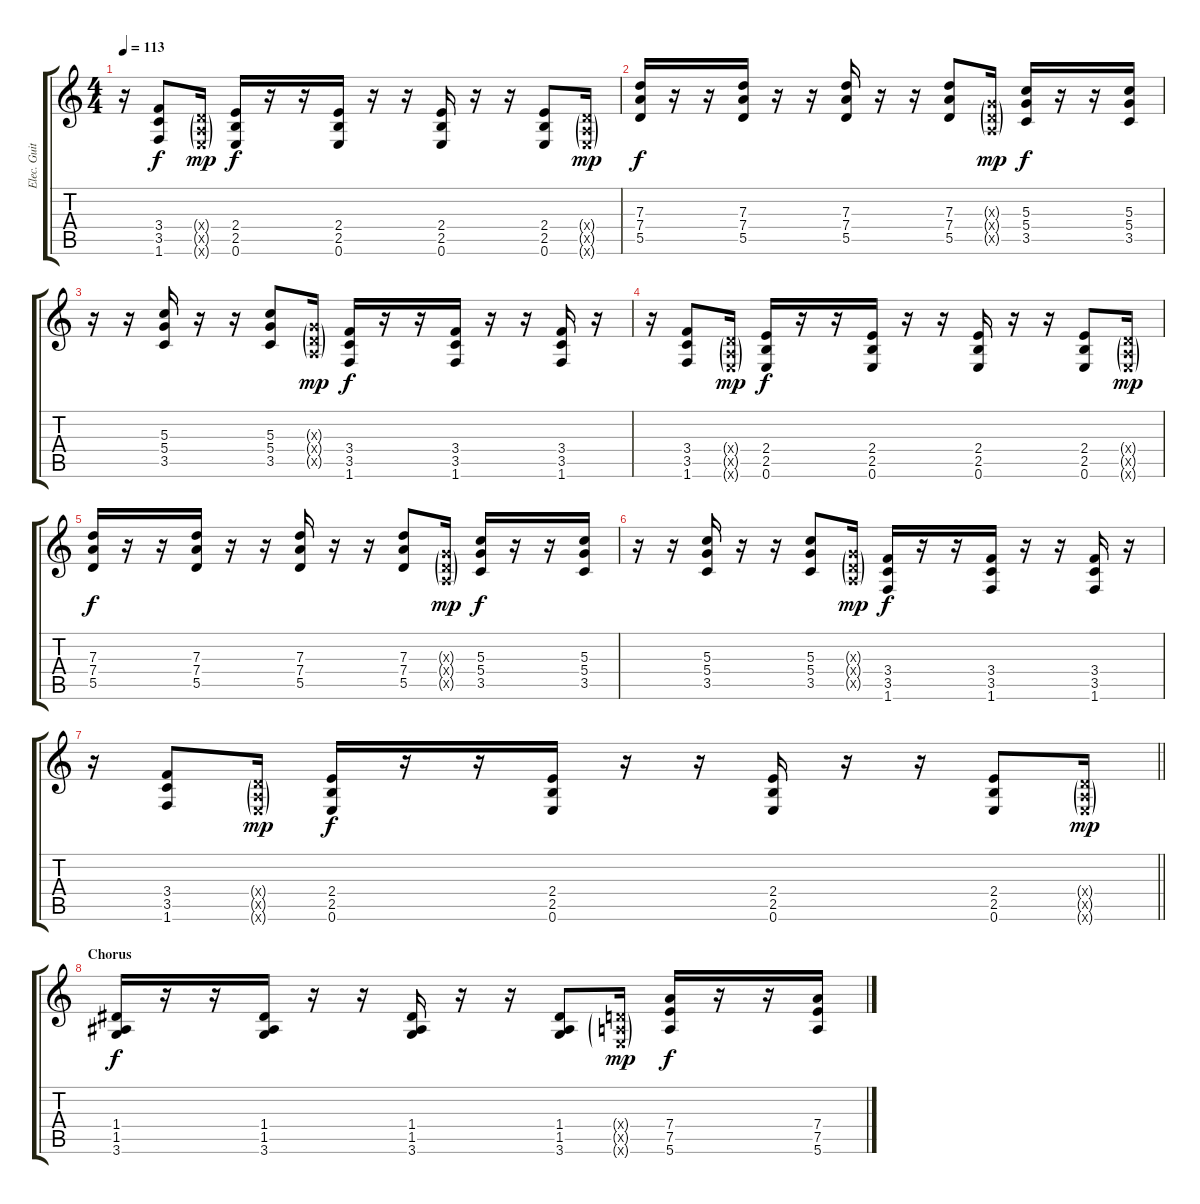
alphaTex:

\track ("Elec. Guitar 1" "Elec. Guit") {instrument distortionguitar}
\staff {score tabs}
\tuning (E4 B3 G3 D3 A2 E2) {hide}
\ts (4 4)
\tempo 113
\clef g2
\ks c
r.16{dy f} (3.4 3.5 1.6).8 (0.4{g x} 0.5{g x} 0.6{g x}).16{dy mp} (2.4 2.5 0.6).16{dy f} r.16 r.16 (2.4 2.5 0.6).16 r.16 r.16 (2.4 2.5 0.6).16 r.16 r.16 (2.4 2.5 0.6).8 (0.4{g x} 0.5{g x} 0.6{g x}).16{dy mp} |
(7.3 7.4 5.5).16{dy f} r.16 r.16 (7.3 7.4 5.5).16 r.16 r.16 (7.3 7.4 5.5).16 r.16 r.16 (7.3 7.4 5.5).8 (0.3{g x} 0.4{g x} 0.5{g x}).16{dy mp} (5.3 5.4 3.5).16{dy f} r.16 r.16 (5.3 5.4 3.5).16 |
r.16 r.16 (5.3 5.4 3.5).16 r.16 r.16 (5.3 5.4 3.5).8 (0.3{g x} 0.4{g x} 0.5{g x}).16{dy mp} (3.4 3.5 1.6).16{dy f} r.16 r.16 (3.4 3.5 1.6).16 r.16 r.16 (3.4 3.5 1.6).16 r.16 |
r.16 (3.4 3.5 1.6).8 (0.4{g x} 0.5{g x} 0.6{g x}).16{dy mp} (2.4 2.5 0.6).16{dy f} r.16 r.16 (2.4 2.5 0.6).16 r.16 r.16 (2.4 2.5 0.6).16 r.16 r.16 (2.4 2.5 0.6).8 (0.4{g x} 0.5{g x} 0.6{g x}).16{dy mp} |
(7.3 7.4 5.5).16{dy f} r.16 r.16 (7.3 7.4 5.5).16 r.16 r.16 (7.3 7.4 5.5).16 r.16 r.16 (7.3 7.4 5.5).8 (0.3{g x} 0.4{g x} 0.5{g x}).16{dy mp} (5.3 5.4 3.5).16{dy f} r.16 r.16 (5.3 5.4 3.5).16 |
r.16 r.16 (5.3 5.4 3.5).16 r.16 r.16 (5.3 5.4 3.5).8 (0.3{g x} 0.4{g x} 0.5{g x}).16{dy mp} (3.4 3.5 1.6).16{dy f} r.16 r.16 (3.4 3.5 1.6).16 r.16 r.16 (3.4 3.5 1.6).16 r.16 |
\barLineRight lightlight
r.16 (3.4 3.5 1.6).8 (0.4{g x} 0.5{g x} 0.6{g x}).16{dy mp} (2.4 2.5 0.6).16{dy f} r.16 r.16 (2.4 2.5 0.6).16 r.16 r.16 (2.4 2.5 0.6).16 r.16 r.16 (2.4 2.5 0.6).8 (0.4{g x} 0.5{g x} 0.6{g x}).16{dy mp} |
\section ("" "Chorus")
(1.4 1.5 3.6).16{dy f} r.16 r.16 (1.4 1.5 3.6).16 r.16 r.16 (1.4 1.5 3.6).16 r.16 r.16 (1.4 1.5 3.6).8 (0.4{g x} 0.5{g x} 0.6{g x}).16{dy mp} (7.4 7.5 5.6).16{dy f} r.16 r.16 (7.4 7.5 5.6).16
